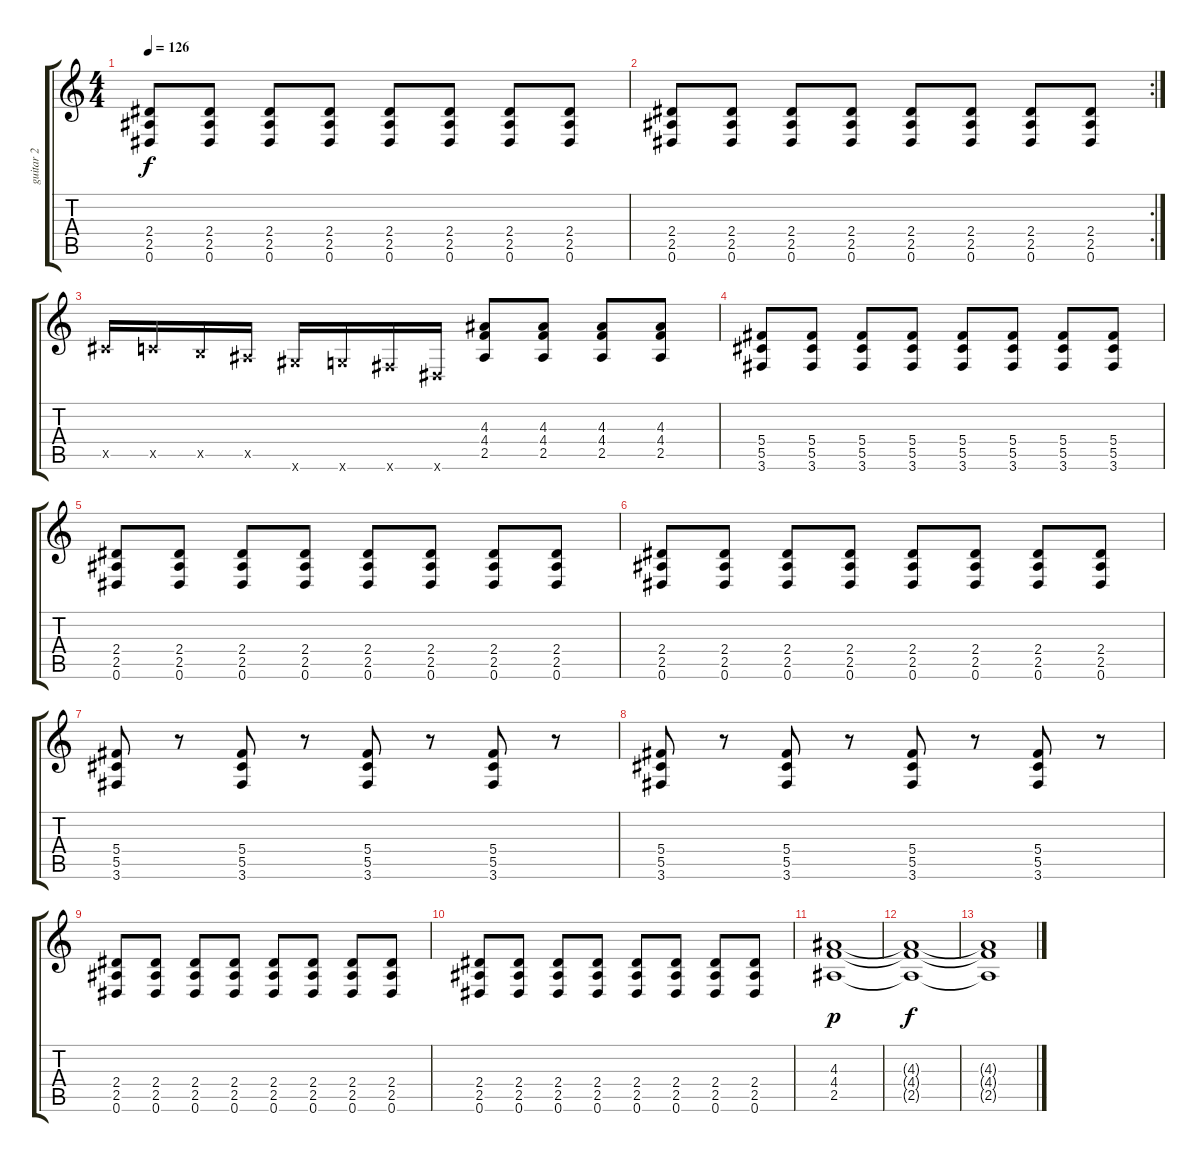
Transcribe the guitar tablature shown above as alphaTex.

\track ("guitar 2" "guitar 2") {instrument distortionguitar}
\staff {score tabs}
\tuning (Eb4 Bb3 Gb3 Db3 Ab2 Eb2) {hide}
\ts (4 4)
\tempo 126
\clef g2
\ks c
(2.4 2.5 0.6).8{dy f} (2.4 2.5 0.6).8 (2.4 2.5 0.6).8 (2.4 2.5 0.6).8 (2.4 2.5 0.6).8 (2.4 2.5 0.6).8 (2.4 2.5 0.6).8 (2.4 2.5 0.6).8 |
\rc 2
(2.4 2.5 0.6).8 (2.4 2.5 0.6).8 (2.4 2.5 0.6).8 (2.4 2.5 0.6).8 (2.4 2.5 0.6).8 (2.4 2.5 0.6).8 (2.4 2.5 0.6).8 (2.4 2.5 0.6).8 |
5.5{x}.16 4.5{x}.16 3.5{x}.16 2.5{x}.16 5.6{x}.16 4.6{x}.16 3.6{x}.16 0.6{x}.16 (4.3 4.4 2.5).8 (4.3 4.4 2.5).8 (4.3 4.4 2.5).8 (4.3 4.4 2.5).8 |
(5.4 5.5 3.6).8 (5.4 5.5 3.6).8 (5.4 5.5 3.6).8 (5.4 5.5 3.6).8 (5.4 5.5 3.6).8 (5.4 5.5 3.6).8 (5.4 5.5 3.6).8 (5.4 5.5 3.6).8 |
(2.4 2.5 0.6).8 (2.4 2.5 0.6).8 (2.4 2.5 0.6).8 (2.4 2.5 0.6).8 (2.4 2.5 0.6).8 (2.4 2.5 0.6).8 (2.4 2.5 0.6).8 (2.4 2.5 0.6).8 |
(2.4 2.5 0.6).8 (2.4 2.5 0.6).8 (2.4 2.5 0.6).8 (2.4 2.5 0.6).8 (2.4 2.5 0.6).8 (2.4 2.5 0.6).8 (2.4 2.5 0.6).8 (2.4 2.5 0.6).8 |
(5.4 5.5 3.6).8 r.8 (5.4 5.5 3.6).8 r.8 (5.4 5.5 3.6).8 r.8 (5.4 5.5 3.6).8 r.8 |
(5.4 5.5 3.6).8 r.8 (5.4 5.5 3.6).8 r.8 (5.4 5.5 3.6).8 r.8 (5.4 5.5 3.6).8 r.8 |
(2.4 2.5 0.6).8 (2.4 2.5 0.6).8 (2.4 2.5 0.6).8 (2.4 2.5 0.6).8 (2.4 2.5 0.6).8 (2.4 2.5 0.6).8 (2.4 2.5 0.6).8 (2.4 2.5 0.6).8 |
(2.4 2.5 0.6).8 (2.4 2.5 0.6).8 (2.4 2.5 0.6).8 (2.4 2.5 0.6).8 (2.4 2.5 0.6).8 (2.4 2.5 0.6).8 (2.4 2.5 0.6).8 (2.4 2.5 0.6).8 |
(4.3 4.4 2.5).1{dy p} |
(4.3{t} 4.4{t} 2.5{t}).1{dy f volume 9} |
(4.3{t} 4.4{t} 2.5{t}).1{volume 3}
